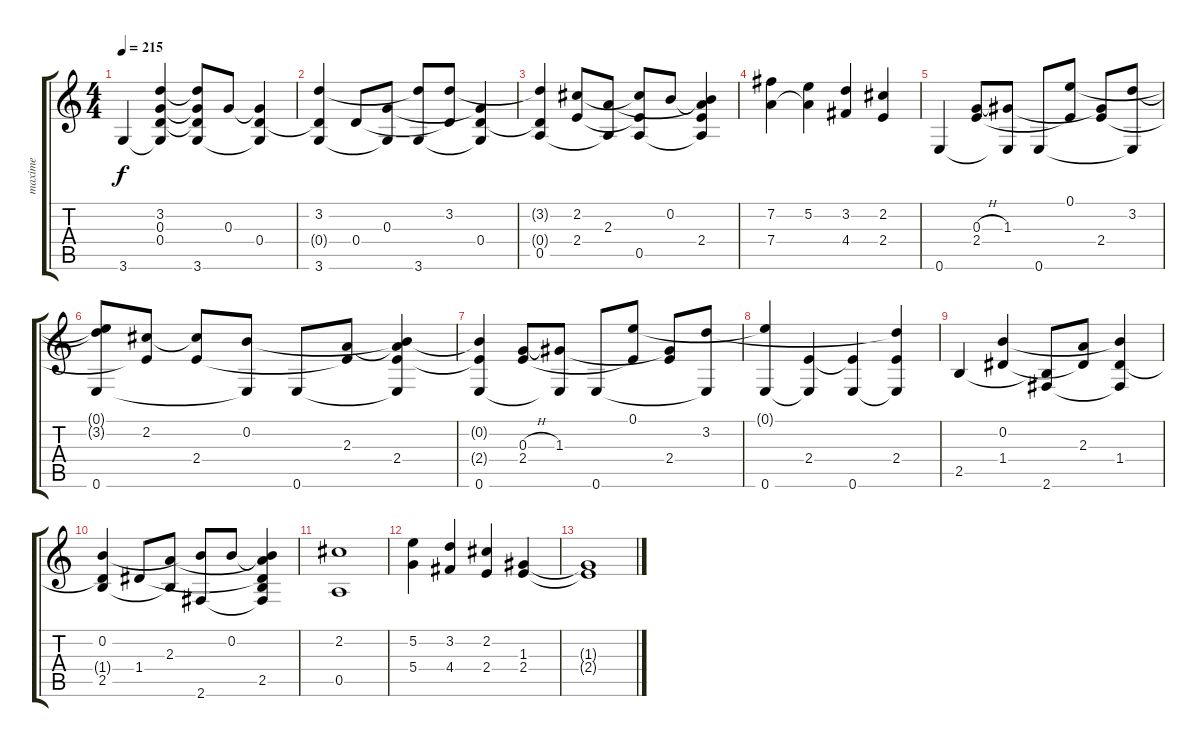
\track ("maxime" "maxime") {instrument acousticguitarnylon}
\staff {score tabs}
\tuning (E4 B3 G3 D3 A2 E2) {hide}
\ts (4 4)
\tempo 215
\clef g2
\ks c
3.6.4{dy f} (3.2 0.3 0.4 3.6{t}).4 (3.2{t} 0.3{t} 0.4{t} 3.6).8 0.3.8 (0.3{t} 0.4 3.6{t}).4 |
(3.2 0.4{t} 3.6).4 0.4.8 (0.3 3.6{t}).8 (3.2{t} 3.6).8 (3.2 0.4{t}).8 (0.3{t} 0.4 3.6{t}).4 |
(3.2{t} 0.4{t} 0.5).4 (2.2 2.4).8 (2.3 0.5{t}).8 (2.2{t} 2.4{t} 0.5).8 0.2.8 (0.2{t} 2.3{t} 2.4 0.5{t}).4 |
(7.2 7.4).4 (5.2 7.4{t}).4 (3.2 4.4).4 (2.2 2.4).4 |
0.6.4 (0.3{h} 2.4).8 (1.3 0.6{t}).8 0.6.8 (0.1 2.4{t}).8 (1.3{t} 2.4).8 (3.2 0.6{t}).8 |
(0.1{t} 3.2{t} 0.6).8 (2.2 2.4{t}).8 (2.2{t} 2.4).8 (0.2 0.6{t}).8 0.6.8 (2.3 2.4{t}).8 (0.2{t} 2.3{t} 2.4 0.6{t}).4 |
(0.2{t} 2.4{t} 0.6).4 (0.3{h} 2.4).8 (1.3 0.6{t}).8 0.6.8 (0.1 2.4{t}).8 (1.3{t} 2.4).8 (3.2 0.6{t}).8 |
(0.1{t} 0.6).4 (2.4 0.6{t}).4 (2.4{t} 0.6).4 (3.2{t} 2.4 0.6{t}).4 |
2.5.4 (0.2 1.4).4 (2.5{t} 2.6).8 (2.3 1.4{t}).8 (0.2{t} 1.4 2.6{t}).4 |
(0.2 1.4{t} 2.5).4 1.4.8 (2.3 2.5{t}).8 (0.2{t} 2.6).8 0.2.8 (0.2{t} 2.3{t} 1.4{t} 2.5 2.6{t}).4 |
(2.2 0.5).1 |
(5.2 5.4).4 (3.2 4.4).4 (2.2 2.4).4 (1.3 2.4).4 |
(1.3{t} 2.4{t}).1
